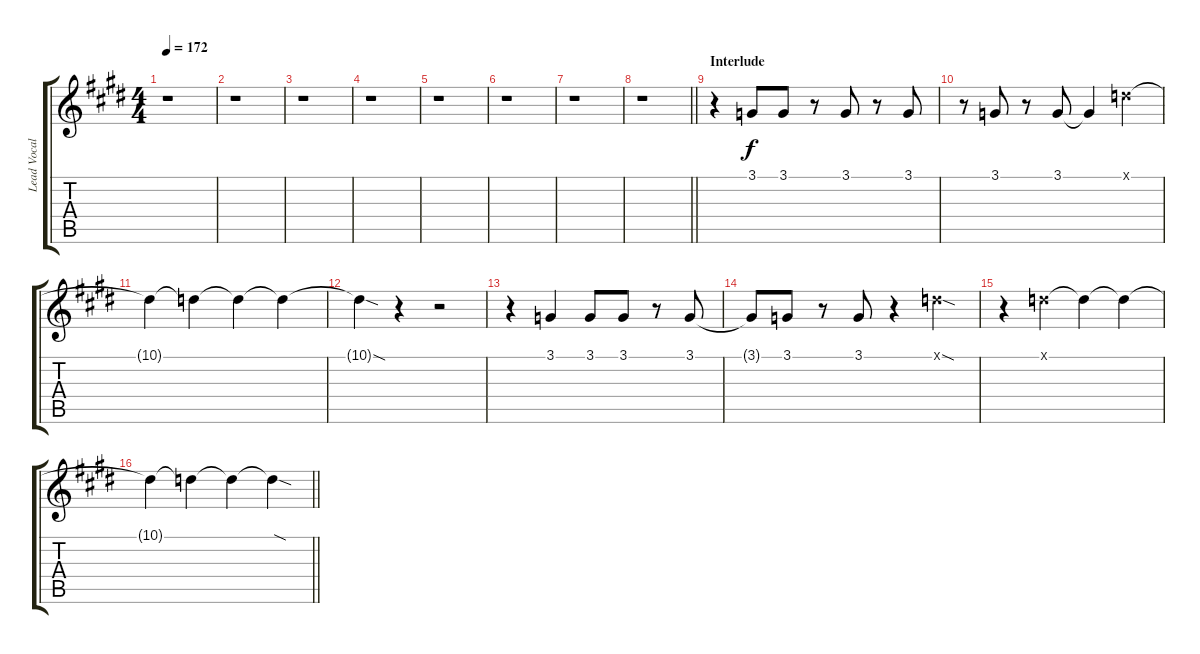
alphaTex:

\track ("Lead Vocals" "Lead Vocal") {instrument flute}
\staff {score tabs}
\tuning (E4 B3 G3 D3 A2 E2) {hide}
\ts (4 4)
\tempo 172
\clef g2
\ks e
r.1{dy f} |
r.1 |
r.1 |
r.1 |
r.1 |
r.1 |
r.1 |
\barLineRight lightlight
r.1 |
\section ("" "Interlude")
r.4 3.1.8 3.1.8 r.8 3.1.8 r.8 3.1.8 |
r.8 3.1.8 r.8 3.1.8 3.1{t}.4 10.1{x}.4 |
10.1{t}.4 10.1{t}.4 10.1{t}.4 10.1{t}.4 |
10.1{sod t}.4 r.4 r.2 |
r.4 3.1.4 3.1.8 3.1.8 r.8 3.1.8 |
3.1{t}.8 3.1.8 r.8 3.1.8 r.4 10.1{sod x}.4 |
r.4 10.1{x}.4 10.1{t}.4 10.1{t}.4 |
\barLineRight lightlight
10.1{t}.4 10.1{t}.4 10.1{t}.4 10.1{sod t}.4
